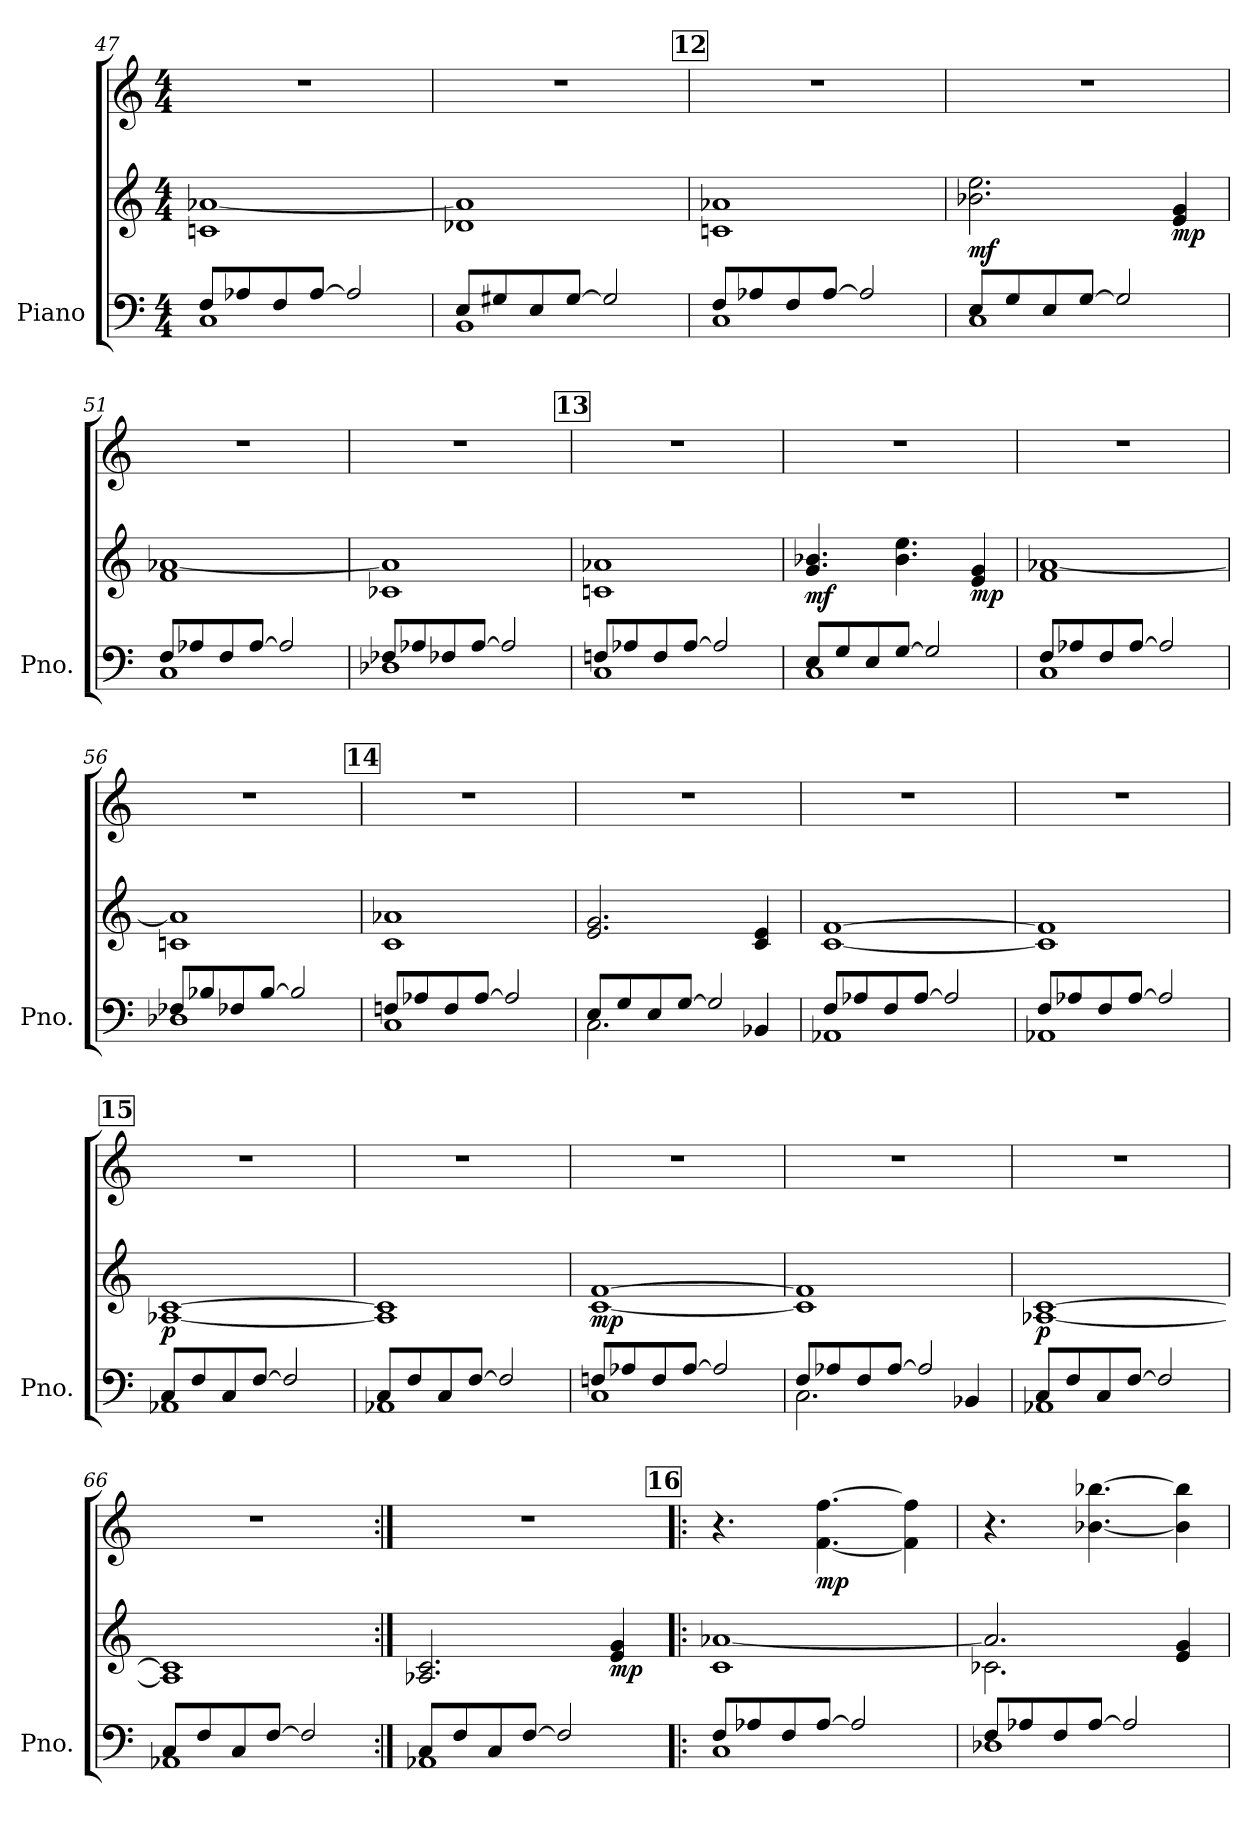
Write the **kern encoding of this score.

**kern	**kern	**kern	**dynam
*part1	*part1	*part1	*part1
*staff3	*staff2	*staff1	*staff1/2/3
*I"Piano	*	*	*
*I'Pno.	*	*	*
*clefF4	*clefG2	*clefG2	*
*k[]	*k[]	*k[]	*
*M4/4	*M4/4	*M4/4	*
=47	=47	=47	=47
*^	*^	*	*
8F/L	1C	1cn	[1a-X	1r	.
8A-X/	.	.	.	.	.
8F/	.	.	.	.	.
[8A-/J	.	.	.	.	.
2A-/]	.	.	.	.	.
=48	=48	=48	=48	=48	=48
8E/L	1BB	1d-X	1a-]	1r	.
8G#X/	.	.	.	.	.
8E/	.	.	.	.	.
[8G#/J	.	.	.	.	.
2G#/]	.	.	.	.	.
!!LO:REH:place=s1:a:B:fs=15:t=12
=49	=49	=49	=49	=49	=49
8F/L	1C	1cn	1a-X	1r	.
8A-X/	.	.	.	.	.
8F/	.	.	.	.	.
[8A-/J	.	.	.	.	.
2A-/]	.	.	.	.	.
*	*	*v	*v	*	*
=50	=50	=50	=50	=50
!	!	!	!	!LO:DY:b=2
8E/L	1C	2.b-X\ 2.ee\	1r	mf
8G/	.	.	.	.
8E/	.	.	.	.
[8G/J	.	.	.	.
2G/]	.	.	.	.
!	!	!	!	!LO:DY:b=2
.	.	4e/ 4g/	.	mp
=51	=51	=51	=51	=51
*	*	*^	*	*
8F/L	1C	1f	[1a-X	1r	.
8A-X/	.	.	.	.	.
8F/	.	.	.	.	.
[8A-/J	.	.	.	.	.
2A-/]	.	.	.	.	.
!!LO:LB:g=z
=52	=52	=52	=52	=52	=52
8F-X/L	1D-X	1c-X	1a-]	1r	.
8A-X/	.	.	.	.	.
8F-X/	.	.	.	.	.
[8A-/J	.	.	.	.	.
2A-/]	.	.	.	.	.
!!LO:REH:place=s1:a:B:fs=15:t=13
=53	=53	=53	=53	=53	=53
8Fn/L	1C	1cn	1a-X	1r	.
8A-X/	.	.	.	.	.
8F/	.	.	.	.	.
[8A-/J	.	.	.	.	.
2A-/]	.	.	.	.	.
*	*	*v	*v	*	*
=54	=54	=54	=54	=54
!	!	!	!	!LO:DY:b=2
8E/L	1C	4.g/ 4.b-X/	1r	mf
8G/	.	.	.	.
8E/	.	.	.	.
[8G/J	.	4.b-\ 4.ee\	.	.
2G/]	.	.	.	.
!	!	!	!	!LO:DY:b=2
.	.	4e/ 4g/	.	mp
=55	=55	=55	=55	=55
*	*	*^	*	*
8F/L	1C	1f	[1a-X	1r	.
8A-X/	.	.	.	.	.
8F/	.	.	.	.	.
[8A-/J	.	.	.	.	.
2A-/]	.	.	.	.	.
=56	=56	=56	=56	=56	=56
8F-X/L	1D-X	1cn	1a-]	1r	.
8B-X/	.	.	.	.	.
8F-X/	.	.	.	.	.
[8B-/J	.	.	.	.	.
2B-/]	.	.	.	.	.
!!LO:LB:g=z
!!LO:REH:place=s1:a:B:fs=15:t=14
=57	=57	=57	=57	=57	=57
8Fn/L	1C	1c	1a-X	1r	.
8A-X/	.	.	.	.	.
8F/	.	.	.	.	.
[8A-/J	.	.	.	.	.
2A-/]	.	.	.	.	.
*	*	*v	*v	*	*
=58	=58	=58	=58	=58
8E/L	2.C\	2.e/ 2.g/	1r	.
8G/	.	.	.	.
8E/	.	.	.	.
[8G/J	.	.	.	.
2G/]	.	.	.	.
.	4BB-X/	4c/ 4e/	.	.
=59	=59	=59	=59	=59
8F/L	1AA-X	[1c [1f	1r	.
8A-X/	.	.	.	.
8F/	.	.	.	.
[8A-/J	.	.	.	.
2A-/]	.	.	.	.
=60	=60	=60	=60	=60
8F/L	1AA-X	1c] 1f]	1r	.
8A-X/	.	.	.	.
8F/	.	.	.	.
[8A-/J	.	.	.	.
2A-/]	.	.	.	.
!!LO:REH:place=s1:a:B:fs=15:t=15
=61	=61	=61	=61	=61
!	!	!	!	!LO:DY:b=2
8C/L	1AA-X	[1A-X [1c	1r	p
8F/	.	.	.	.
8C/	.	.	.	.
[8F/J	.	.	.	.
2F/]	.	.	.	.
=62	=62	=62	=62	=62
8C/L	1AA-X	1A-] 1c]	1r	.
8F/	.	.	.	.
8C/	.	.	.	.
[8F/J	.	.	.	.
2F/]	.	.	.	.
!!LO:LB:g=z
=63	=63	=63	=63	=63
!	!	!	!	!LO:DY:b=2
8Fn/L	1C	[1c [1f	1r	mp
8A-X/	.	.	.	.
8F/	.	.	.	.
[8A-/J	.	.	.	.
2A-/]	.	.	.	.
=64	=64	=64	=64	=64
8F/L	2.C\	1c] 1f]	1r	.
8A-X/	.	.	.	.
8F/	.	.	.	.
[8A-/J	.	.	.	.
2A-/]	.	.	.	.
.	4BB-X/	.	.	.
=65	=65	=65	=65	=65
!	!	!	!	!LO:DY:b=2
8C/L	1AA-X	[1A-X [1c	1r	p
8F/	.	.	.	.
8C/	.	.	.	.
[8F/J	.	.	.	.
2F/]	.	.	.	.
=66	=66	=66	=66	=66
8C/L	1AA-X	1A-] 1c]	1r	.
8F/	.	.	.	.
8C/	.	.	.	.
[8F/J	.	.	.	.
2F/]	.	.	.	.
=67:|!	=67:|!	=67:|!	=67:|!	=67:|!
8C/L	1AA-X	2.A-X/ 2.c/	1r	.
8F/	.	.	.	.
8C/	.	.	.	.
[8F/J	.	.	.	.
2F/]	.	.	.	.
!	!	!	!	!LO:DY:b=2
.	.	4e/ 4g/	.	mp
!!LO:PB:g=z
!!LO:REH:place=s1:a:B:fs=15:t=16
=68!|:	=68!|:	=68!|:	=68!|:	=68!|:
*	*	*^	*	*
8F/L	1C	1c	[1a-X	4.r	.
8A-X/	.	.	.	.	.
8F/	.	.	.	.	.
!	!	!	!	!	!LO:DY:b
[8A-/J	.	.	.	[4.f\ [4.ff\	mp
2A-/]	.	.	.	.	.
.	.	.	.	4f\] 4ff\]	.
=69	=69	=69	=69	=69	=69
8F/L	1D-X	2.c-X\	2.a-/]	4.r	.
8A-X/	.	.	.	.	.
8F/	.	.	.	.	.
[8A-/J	.	.	.	[4.b-X\ [4.bb-X\	.
2A-/]	.	.	.	.	.
.	.	4e/ 4g/	4ryy	4b-\] 4bb-\]	.
*v	*v	*	*	*	*
*	*v	*v	*	*
=	=	=	=
*-	*-	*-	*-
